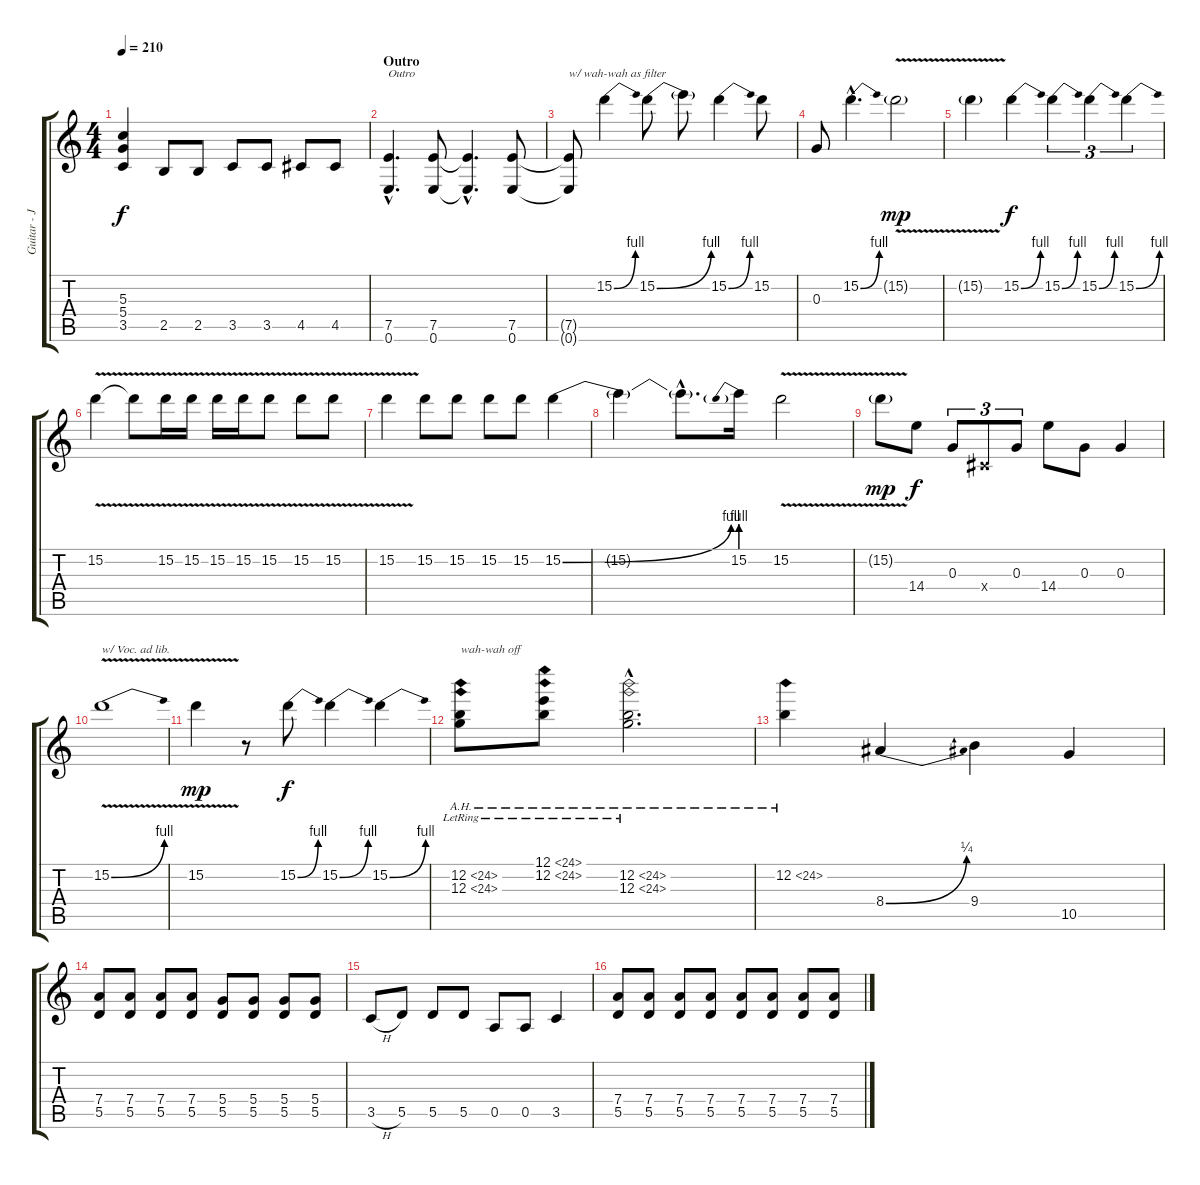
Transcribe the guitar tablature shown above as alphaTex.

\track ("Guitar - John Frusciante" "Guitar - J") {instrument distortionguitar}
\staff {score tabs}
\tuning (E4 B3 G3 D3 A2 E2) {hide}
\ts (4 4)
\tempo 210
\clef g2
\ks c
(5.3{t} 5.4{t} 3.5{t}).4{dy f} 2.5.8 2.5.8 3.5.8 3.5.8 4.5.8 4.5.8 |
\section ("" "Outro")
(7.5{hac} 0.6{hac}).4{d txt "Outro"} (7.5 0.6).8 (7.5{hac t} 0.6{hac t}).4{d} (7.5 0.6).8 |
(7.5{t} 0.6{t}).8{txt "w/ wah-wah as filter"} 15.2{be (bend 0 0 60 4)}.4 15.2{be (bend 0 0 60 4)}.8 15.2{t}.8 15.2{be (bend 0 0 60 4)}.4 15.2.8 |
0.3.8 15.2{be (bend 0 0 60 4) hac}.4{d} 15.2{v g}.2{dy mp} |
15.2{v g}.4 15.2{be (bend 0 0 60 4)}.4{dy f} 15.2{be (bend 0 0 60 4)}.4{tu (3 2)} 15.2{be (bend 0 0 60 4)}.4{tu (3 2)} 15.2{be (bend 0 0 60 4)}.4{tu (3 2)} |
15.2{v}.4 15.2{t}.8 15.2{v}.16 15.2{v}.16 15.2{v}.16 15.2{v}.16 15.2{v}.8 15.2{v}.8 15.2{v}.8 |
15.2{v}.4 15.2.8 15.2.8 15.2.8 15.2.8 15.2{be (bend 0 0 60 4)}.4 |
15.2{t}.4 15.2{hac t}.8{d} 15.2{be (prebend 0 4 60 4)}.16 15.2{v}.2 |
15.2{v g}.8{dy mp} 14.4.8{dy f} 0.3.8{tu (3 2)} -1.4{x}.8{tu (3 2)} 0.3.8{tu (3 2)} 14.4.8 0.3.8 0.3.4 |
15.2{be (bend 0 0 60 4) v}.1{txt "w/ Voc. ad lib."} |
15.2{v}.4{dy mp} r.8 15.2{be (bend 0 0 60 4)}.8{dy f} 15.2{be (bend 0 0 60 4)}.4 15.2{be (bend 0 0 60 4)}.4 |
(12.2{ah 12 lr} 12.3{ah 12 lr}).8{txt "wah-wah off"} (12.1{ah 12 lr} 12.2{ah 12 lr}).8 (12.2{ah 12 hac lr} 12.3{ah 12 hac lr}).2{d} |
12.2{ah 12}.4 8.4{be (bend 0 0 60 1)}.4 9.4.4 10.5.4 |
(7.4 5.5).8 (7.4 5.5).8 (7.4 5.5).8 (7.4 5.5).8 (5.4 5.5).8 (5.4 5.5).8 (5.4 5.5).8 (5.4 5.5).8 |
3.5{h}.8 5.5.8 5.5.8 5.5.8 0.5.8 0.5.8 3.5.4 |
(7.4 5.5).8 (7.4 5.5).8 (7.4 5.5).8 (7.4 5.5).8 (7.4 5.5).8 (7.4 5.5).8 (7.4 5.5).8 (7.4 5.5).8
